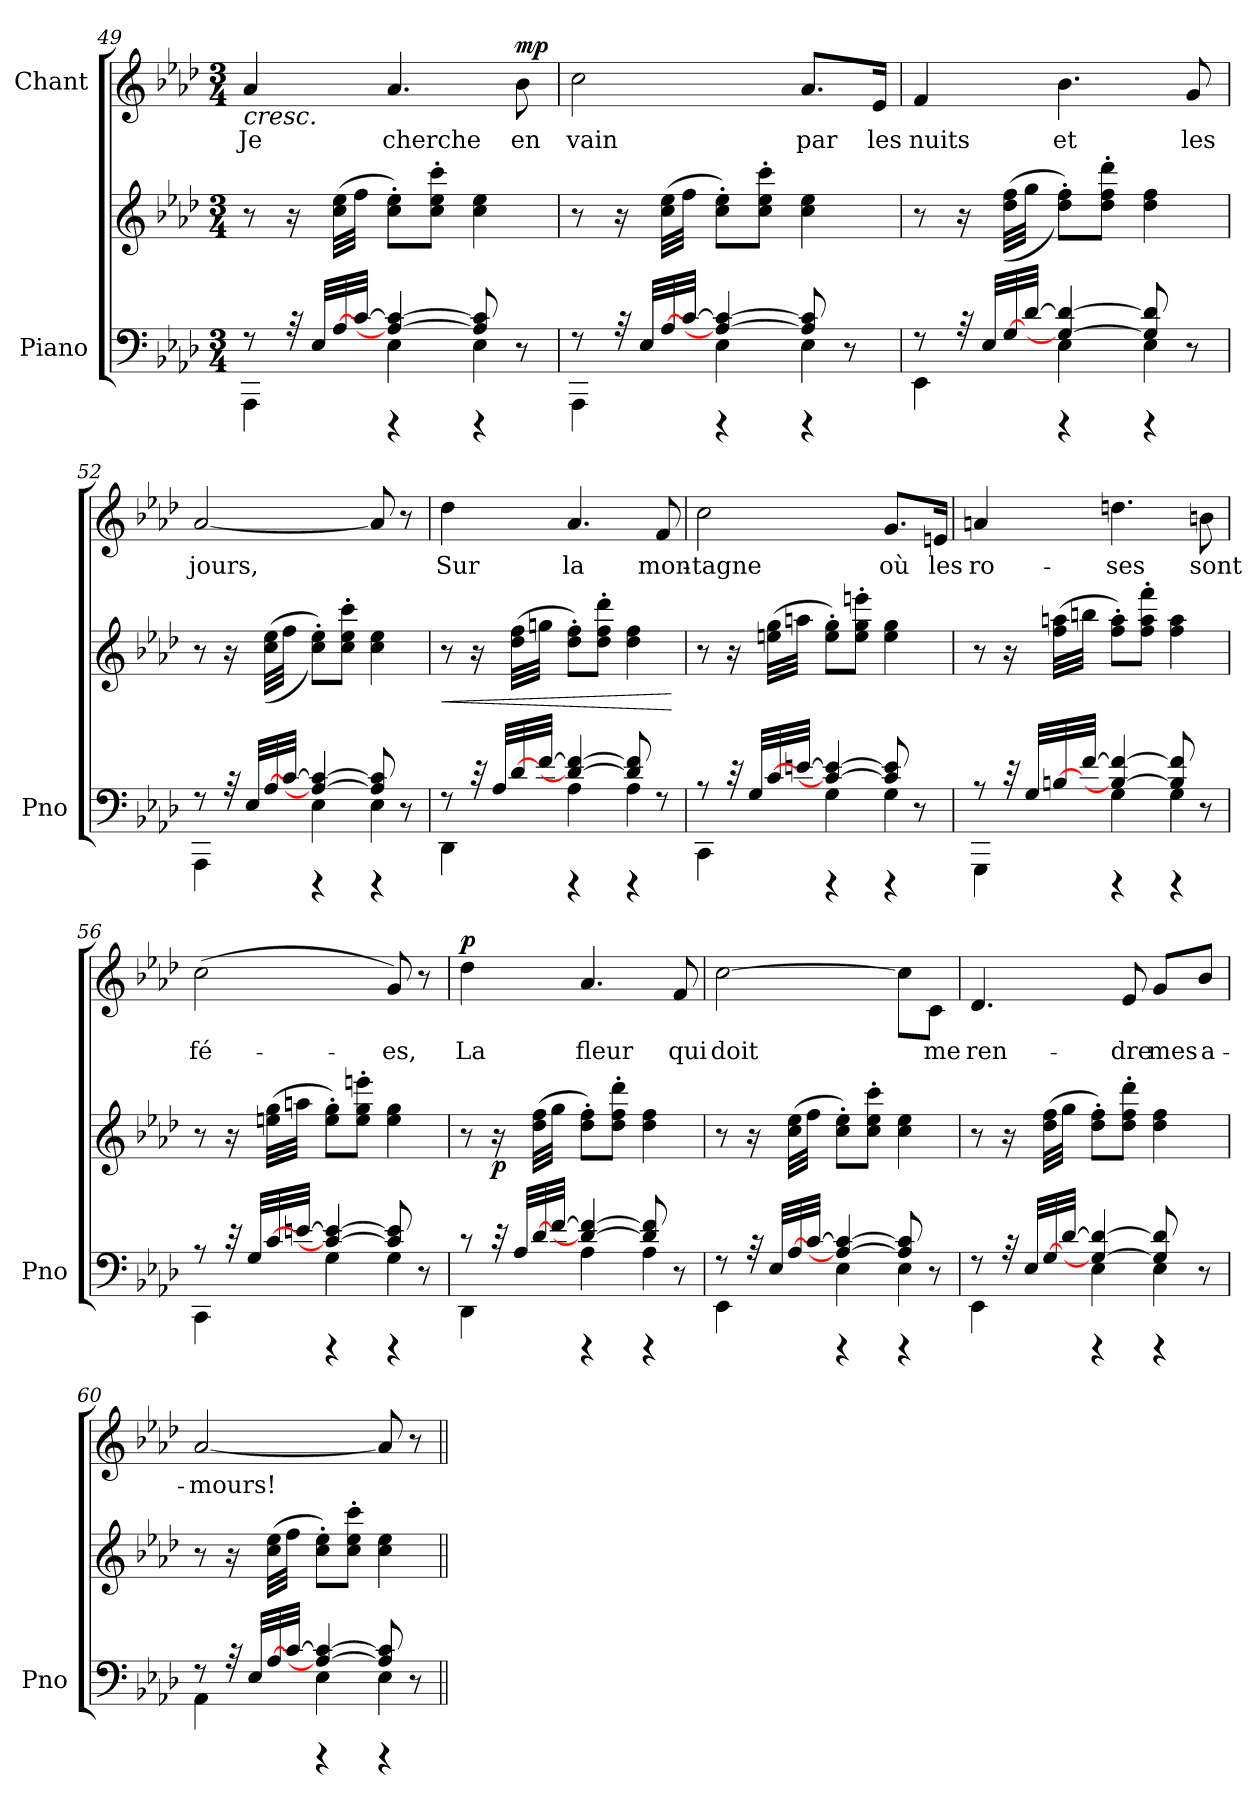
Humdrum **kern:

**kern	**kern	**dynam	**kern	**text	**dynam
*part2	*part2	*part2	*part1	*part1	*part1
*staff3	*staff2	*staff2/3	*staff1	*staff1	*staff1
*I"Piano	*	*	*I"Chant	*	*
*I'Pno	*	*	*	*	*
!!LO:LB:g=z
*clefF4	*clefG2	*	*clefG2	*	*
*k[b-e-a-d-]	*k[b-e-a-d-]	*	*k[b-e-a-d-]	*	*
*M3/4	*M3/4	*	*M3/4	*	*
=49	=49	=49	=49	=49	=49
*^	*	*	*	*	*
*	*^	*	*	*	*	*
!	!	!	!	!	!	!LO:LY:b	!LO:HP:b
8r	4AAA-\	4rEEyy	8r	.	4a-/	Je	<
32r	.	.	16r	.	.	.	.
32E-/LLL	.	.	.	.	.	.	.
[32A-/	.	.	(>32cc\ 32ee-\LLL	.	.	.	.
[32c/JJJ	.	.	32ff\JJJ	.	.	.	.
!	!	!	!	!	!	!LO:LY:b	!
4A-/_ 4c/_	4E-\	4rDDD	8cc\' 8ee-\'L)	.	4.a-/	cherche	.
.	.	.	8cc\' 8ee-\' 8ccc\'J	.	.	.	.
8A-/] 8c/]	4E-\	4rDDD	4cc\ 4ee-\	.	.	.	.
!	!	!	!	!	!	!LO:LY:b	!LO:DY:a
8r	.	.	.	.	8b-\	en	mp
*v	*v	*v	*	*	*	*	*
.	.	.	.	.	[
=50	=50	=50	=50	=50	=50
*^	*	*	*	*	*
*	*^	*	*	*	*	*
!	!	!	!	!	!	!LO:LY:b	!
8r	4AAA-\	4rEEyy	8r	.	2cc\	vain	.
32r	.	.	16r	.	.	.	.
32E-/LLL	.	.	.	.	.	.	.
[32A-/	.	.	(>32cc\ 32ee-\LLL	.	.	.	.
[32c/JJJ	.	.	32ff\JJJ	.	.	.	.
4A-/_ 4c/_	4E-\	4rDDD	8cc\' 8ee-\'L)	.	.	.	.
.	.	.	8cc\' 8ee-\' 8ccc\'J	.	.	.	.
!	!	!	!	!	!	!LO:LY:b	!
8A-/] 8c/]	4E-\	4rDDD	4cc\ 4ee-\	.	8.a-/L	par	.
8r	.	.	.	.	.	.	.
!	!	!	!	!	!	!LO:LY:b	!
.	.	.	.	.	16e-/Jk	les	.
=51	=51	=51	=51	=51	=51	=51	=51
!	!	!	!	!	!	!LO:LY:b	!
8r	4EE-\	4rEEyy	8r	.	4f/	nuits	.
32r	.	.	16r	.	.	.	.
32E-/LLL	.	.	.	.	.	.	.
[32G/	.	.	(>(>32dd-\ 32ff\LLL	.	.	.	.
[32d-/JJJ	.	.	32gg\JJJ	.	.	.	.
!	!	!	!	!	!	!LO:LY:b	!
4G/_ 4d-/_	4E-\	4rDDD	8dd-\' 8ff\'L))	.	4.b-\	et	.
.	.	.	8dd-\' 8ff\' 8ddd-\'J	.	.	.	.
8G/] 8d-/]	4E-\	4rDDD	4dd-\ 4ff\	.	.	.	.
!	!	!	!	!	!	!LO:LY:b	!
8r	.	.	.	.	8g/	les	.
=52	=52	=52	=52	=52	=52	=52	=52
!	!	!	!	!	!	!LO:LY:b	!
8r	4AAA-\	4rEEyy	8r	.	[2a-/	jours,	.
32r	.	.	16r	.	.	.	.
32E-/LLL	.	.	.	.	.	.	.
[32A-/	.	.	(>(>32cc\ 32ee-\LLL	.	.	.	.
[32c/JJJ	.	.	32ff\JJJ	.	.	.	.
4A-/_ 4c/_	4E-\	4rDDD	8cc\' 8ee-\'L))	.	.	.	.
.	.	.	8cc\' 8ee-\' 8ccc\'J	.	.	.	.
8A-/] 8c/]	4E-\	4rDDD	4cc\ 4ee-\	.	8a-/]	.	.
8r	.	.	.	.	8r	.	.
!!LO:LB:g=z
=53	=53	=53	=53	=53	=53	=53	=53
!	!	!	!	!LO:HP:b	!	!LO:LY:b	!
!	!	!	!	!LO:DY:n=1:a=2	!	!	!
!	!	!	!	!LO:DY:n=2:a=2	!	!	!LO:DY:a
!	!	!	!	!	!	!	!LO:DY:n=1:a
8rF	4DD-\	4rEEyy	8r	< other-dynamics f	4dd-\	Sur	other-dynamics f
32r	.	.	16r	.	.	.	.
32A-/LLL	.	.	.	.	.	.	.
[32d-/	.	.	(>32dd-\ 32ff\LLL	.	.	.	.
[32f/JJJ	.	.	32ggn\JJJ	.	.	.	.
!	!	!	!	!	!	!LO:LY:b	!
4d-/_ 4f/_	4A-\	4rDDD	8dd-\' 8ff\'L)	.	4.a-/	la	.
.	.	.	8dd-\' 8ff\' 8ddd-\'J	.	.	.	.
8d-/] 8f/]	4A-\	4rDDD	4dd-\ 4ff\	.	.	.	.
!	!	!	!	!	!	!LO:LY:b	!
8rF	.	.	.	.	8f/	mon-	.
*v	*v	*v	*	*	*	*	*
.	.	[	.	.	.
=54	=54	=54	=54	=54	=54
*^	*	*	*	*	*
*	*^	*	*	*	*	*
!	!	!	!	!	!	!LO:LY:b	!
8r	4CC\	4rEEyy	8r	.	2cc\	-tagne	.
32r	.	.	16r	.	.	.	.
32G/LLL	.	.	.	.	.	.	.
[32c/	.	.	(>32een\ 32gg\LLL	.	.	.	.
[32en/JJJ	.	.	32aan\JJJ	.	.	.	.
4c/_ 4e/_	4G\	4rDDD	8ee\' 8gg\'L)	.	.	.	.
.	.	.	8ee\' 8gg\' 8eeen\'J	.	.	.	.
!	!	!	!	!	!	!LO:LY:b	!
8c/] 8e/]	4G\	4rDDD	4ee\ 4gg\	.	8.g/L	où	.
8r	.	.	.	.	.	.	.
!	!	!	!	!	!	!LO:LY:b	!
.	.	.	.	.	16en/Jk	les	.
=55	=55	=55	=55	=55	=55	=55	=55
!	!	!	!	!	!	!LO:LY:b	!
8r	4GGG\	4rEEyy	8r	.	4an/	ro-	.
32r	.	.	16r	.	.	.	.
32G/LLL	.	.	.	.	.	.	.
[32Bn/	.	.	(>32ff\ 32aan\LLL	.	.	.	.
[32f/JJJ	.	.	32bbn\JJJ	.	.	.	.
!	!	!	!	!	!	!LO:LY:b	!
4B/_ 4f/_	4G\	4rDDD	8ff\' 8aa\'L)	.	4.ddn\	-ses	.
.	.	.	8ff\' 8aa\' 8fff\'J	.	.	.	.
8B/] 8f/]	4G\	4rDDD	4ff\ 4aa\	.	.	.	.
!	!	!	!	!	!	!LO:LY:b	!
8r	.	.	.	.	8bn\	sont	.
=56	=56	=56	=56	=56	=56	=56	=56
!	!	!	!	!	!	!LO:LY:b	!
8r	4CC\	4rEEyy	8r	.	(>2cc\	fé-	.
32r	.	.	16r	.	.	.	.
32G/LLL	.	.	.	.	.	.	.
[32c/	.	.	(>32een\ 32gg\LLL	.	.	.	.
[32en/JJJ	.	.	32aan\JJJ	.	.	.	.
4c/_ 4e/_	4G\	4rDDD	8ee\' 8gg\'L)	.	.	.	.
.	.	.	8ee\' 8gg\' 8eeen\'J	.	.	.	.
!	!	!	!	!	!	!LO:LY:b	!
8c/] 8e/]	4G\	4rDDD	4ee\ 4gg\	.	8g/)	-es,	.
8r	.	.	.	.	8r	.	.
!!LO:LB:g=z
=57	=57	=57	=57	=57	=57	=57	=57
!	!	!	!	!	!	!LO:LY:b	!LO:DY:a
8r	4DD-\	4rEEyy	8r	.	4dd-\	La	p
!	!	!	!	!LO:DY:b	!	!	!
32r	.	.	16r	p	.	.	.
32A-/LLL	.	.	.	.	.	.	.
[32d-/	.	.	(>32dd-\ 32ff\LLL	.	.	.	.
[32f/JJJ	.	.	32gg\JJJ	.	.	.	.
!	!	!	!	!	!	!LO:LY:b	!
4d-/_ 4f/_	4A-\	4rDDD	8dd-\' 8ff\'L)	.	4.a-/	fleur	.
.	.	.	8dd-\' 8ff\' 8ddd-\'J	.	.	.	.
8d-/] 8f/]	4A-\	4rDDD	4dd-\ 4ff\	.	.	.	.
!	!	!	!	!	!	!LO:LY:b	!
8r	.	.	.	.	8f/	qui	.
=58	=58	=58	=58	=58	=58	=58	=58
!	!	!	!	!	!	!LO:LY:b	!
8r	4EE-\	4rEEyy	8r	.	[2cc\	doit	.
32r	.	.	16r	.	.	.	.
32E-/LLL	.	.	.	.	.	.	.
[32A-/	.	.	(>32cc\ 32ee-\LLL	.	.	.	.
[32c/JJJ	.	.	32ff\JJJ	.	.	.	.
4A-/_ 4c/_	4E-\	4rDDD	8cc\' 8ee-\'L)	.	.	.	.
.	.	.	8cc\' 8ee-\' 8ccc\'J	.	.	.	.
8A-/] 8c/]	4E-\	4rDDD	4cc\ 4ee-\	.	8cc\L]	.	.
!	!	!	!	!	!	!LO:LY:b	!
8r	.	.	.	.	8c\J	me	.
=59	=59	=59	=59	=59	=59	=59	=59
!	!	!	!	!	!	!LO:LY:b	!
8r	4EE-\	4rEEyy	8r	.	4.d-/	ren-	.
32r	.	.	16r	.	.	.	.
32E-/LLL	.	.	.	.	.	.	.
[32G/	.	.	(>32dd-\ 32ff\LLL	.	.	.	.
[32d-/JJJ	.	.	32gg\JJJ	.	.	.	.
4G/_ 4d-/_	4E-\	4rDDD	8dd-\' 8ff\'L)	.	.	.	.
!	!	!	!	!	!	!LO:LY:b	!
.	.	.	8dd-\' 8ff\' 8ddd-\'J	.	8e-/	-dre	.
!	!	!	!	!	!	!LO:LY:b	!
8G/] 8d-/]	4E-\	4rDDD	4dd-\ 4ff\	.	8g/L	mes	.
!	!	!	!	!	!	!LO:LY:b	!
8r	.	.	.	.	8b-/J	a-	.
=60	=60	=60	=60	=60	=60	=60	=60
!	!	!	!	!	!	!LO:LY:b	!
8r	4AA-\	4rEEyy	8r	.	[2a-/	-mours!	.
32r	.	.	16r	.	.	.	.
32E-/LLL	.	.	.	.	.	.	.
[32A-/	.	.	(>32cc\ 32ee-\LLL	.	.	.	.
[32c/JJJ	.	.	32ff\JJJ	.	.	.	.
4A-/_ 4c/_	4E-\	4rDDD	8cc\' 8ee-\'L)	.	.	.	.
.	.	.	8cc\' 8ee-\' 8ccc\'J	.	.	.	.
8A-/] 8c/]	4E-\	4rDDD	4cc\ 4ee-\	.	8a-/]	.	.
8r	.	.	.	.	8r	.	.
*v	*v	*v	*	*	*	*	*
=||	=||	=||	=||	=||	=||
*-	*-	*-	*-	*-	*-
